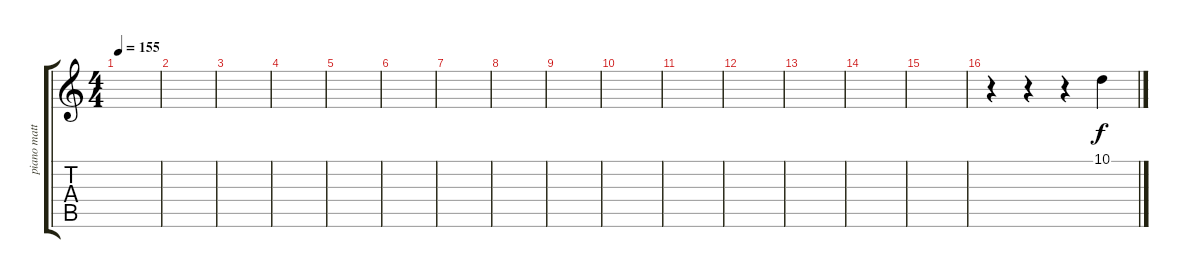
\track ("piano matt" "piano matt") {instrument brightacousticpiano}
\staff {score tabs}
\tuning (E4 B3 G3 D3 A2 E2) {hide}
\ts (4 4)
\tempo 155
\clef g2
\ks c
|
|
|
|
|
|
|
|
|
|
|
|
|
|
|
r.4 r.4 r.4 10.1.4
